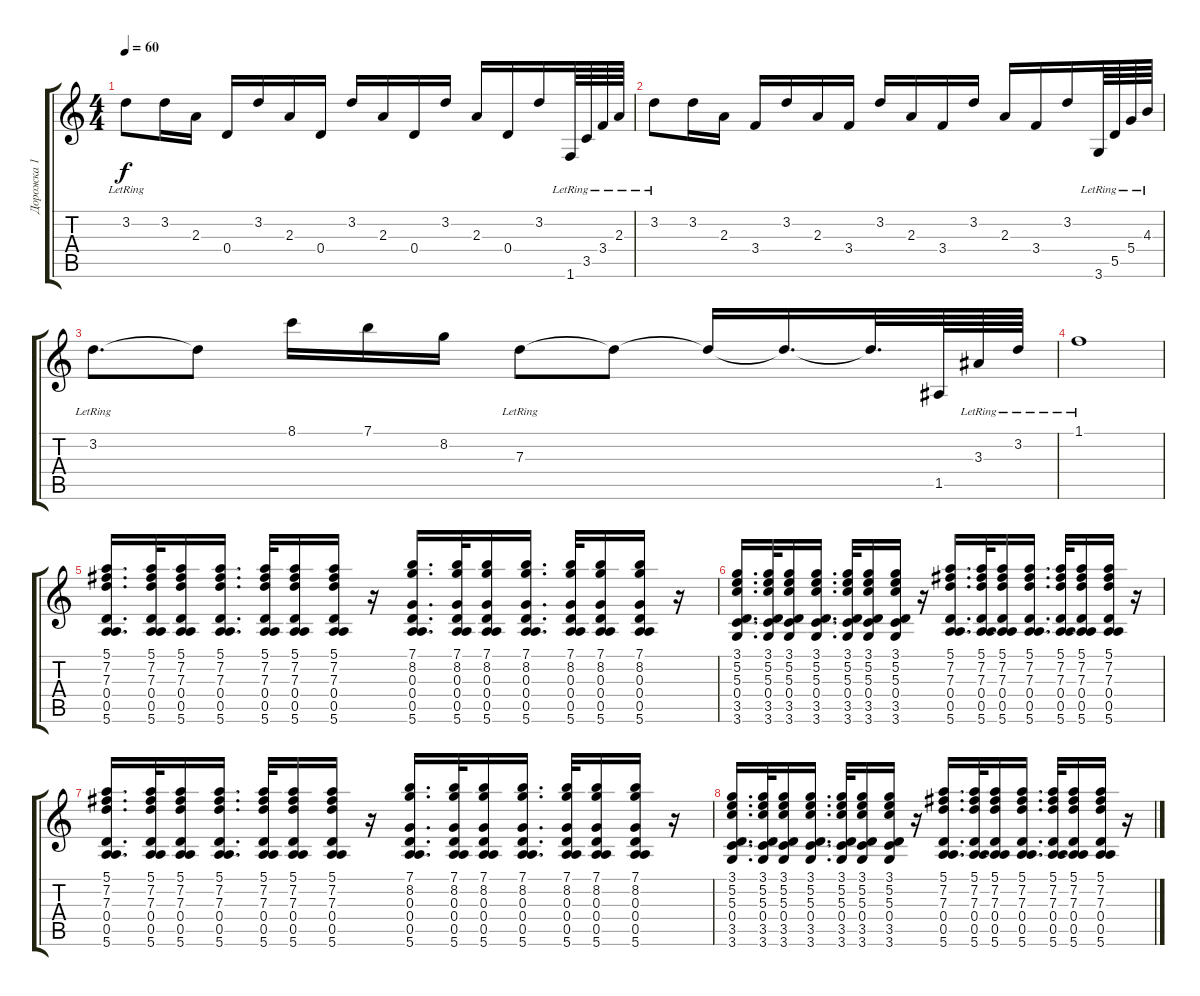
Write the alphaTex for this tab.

\track ("Дорожка 1" "Дорожка 1") {instrument acousticguitarsteel}
\staff {score tabs}
\tuning (E4 B3 G3 D3 A2 E2) {hide}
\ts (4 4)
\tempo 60
\clef g2
\ks c
3.2{lr}.8{dy f} 3.2.16 2.3.16 0.4.16 3.2.16 2.3.16 0.4.16 3.2.16 2.3.16 0.4.16 3.2.16 2.3.16 0.4.16 3.2.16 1.6{lr}.64 3.5{lr}.64 3.4{lr}.64 2.3{lr}.64 |
3.2{lr}.8 3.2.16 2.3.16 3.4.16 3.2.16 2.3.16 3.4.16 3.2.16 2.3.16 3.4.16 3.2.16 2.3.16 3.4.16 3.2.16 3.6{lr}.64 5.5{lr}.64 5.4{lr}.64 4.3{lr}.64 |
3.2{lr}.8{d} 3.2{t}.8 8.1.16 7.1.16 8.2.16 7.3{lr}.8 7.3{t}.8 7.3{t}.16 7.3{t}.16{d} 7.3{t}.32{d} 1.5.64 3.3{lr}.64 3.2{lr}.64 |
1.1{lr}.1 |
(5.1 7.2 7.3 0.4 0.5 5.6).16{d} (5.1 7.2 7.3 0.4 0.5 5.6).32 (5.1 7.2 7.3 0.4 0.5 5.6).16 (5.1 7.2 7.3 0.4 0.5 5.6).16{d} (5.1 7.2 7.3 0.4 0.5 5.6).32 (5.1 7.2 7.3 0.4 0.5 5.6).16 (5.1 7.2 7.3 0.4 0.5 5.6).16 r.16 (7.1 8.2 0.3 0.4 0.5 5.6).16{d} (7.1 8.2 0.3 0.4 0.5 5.6).32 (7.1 8.2 0.3 0.4 0.5 5.6).16 (7.1 8.2 0.3 0.4 0.5 5.6).16{d} (7.1 8.2 0.3 0.4 0.5 5.6).32 (7.1 8.2 0.3 0.4 0.5 5.6).16 (7.1 8.2 0.3 0.4 0.5 5.6).16 r.16 |
(3.1 5.2 5.3 0.4 3.5 3.6).16{d} (3.1 5.2 5.3 0.4 3.5 3.6).32 (3.1 5.2 5.3 0.4 3.5 3.6).16 (3.1 5.2 5.3 0.4 3.5 3.6).16{d} (3.1 5.2 5.3 0.4 3.5 3.6).32 (3.1 5.2 5.3 0.4 3.5 3.6).16 (3.1 5.2 5.3 0.4 3.5 3.6).16 r.16 (5.1 7.2 7.3 0.4 0.5 5.6).16{d} (5.1 7.2 7.3 0.4 0.5 5.6).32 (5.1 7.2 7.3 0.4 0.5 5.6).16 (5.1 7.2 7.3 0.4 0.5 5.6).16{d} (5.1 7.2 7.3 0.4 0.5 5.6).32 (5.1 7.2 7.3 0.4 0.5 5.6).16 (5.1 7.2 7.3 0.4 0.5 5.6).16 r.16 |
(5.1 7.2 7.3 0.4 0.5 5.6).16{d} (5.1 7.2 7.3 0.4 0.5 5.6).32 (5.1 7.2 7.3 0.4 0.5 5.6).16 (5.1 7.2 7.3 0.4 0.5 5.6).16{d} (5.1 7.2 7.3 0.4 0.5 5.6).32 (5.1 7.2 7.3 0.4 0.5 5.6).16 (5.1 7.2 7.3 0.4 0.5 5.6).16 r.16 (7.1 8.2 0.3 0.4 0.5 5.6).16{d} (7.1 8.2 0.3 0.4 0.5 5.6).32 (7.1 8.2 0.3 0.4 0.5 5.6).16 (7.1 8.2 0.3 0.4 0.5 5.6).16{d} (7.1 8.2 0.3 0.4 0.5 5.6).32 (7.1 8.2 0.3 0.4 0.5 5.6).16 (7.1 8.2 0.3 0.4 0.5 5.6).16 r.16 |
(3.1 5.2 5.3 0.4 3.5 3.6).16{d} (3.1 5.2 5.3 0.4 3.5 3.6).32 (3.1 5.2 5.3 0.4 3.5 3.6).16 (3.1 5.2 5.3 0.4 3.5 3.6).16{d} (3.1 5.2 5.3 0.4 3.5 3.6).32 (3.1 5.2 5.3 0.4 3.5 3.6).16 (3.1 5.2 5.3 0.4 3.5 3.6).16 r.16 (5.1 7.2 7.3 0.4 0.5 5.6).16{d} (5.1 7.2 7.3 0.4 0.5 5.6).32 (5.1 7.2 7.3 0.4 0.5 5.6).16 (5.1 7.2 7.3 0.4 0.5 5.6).16{d} (5.1 7.2 7.3 0.4 0.5 5.6).32 (5.1 7.2 7.3 0.4 0.5 5.6).16 (5.1 7.2 7.3 0.4 0.5 5.6).16 r.16
